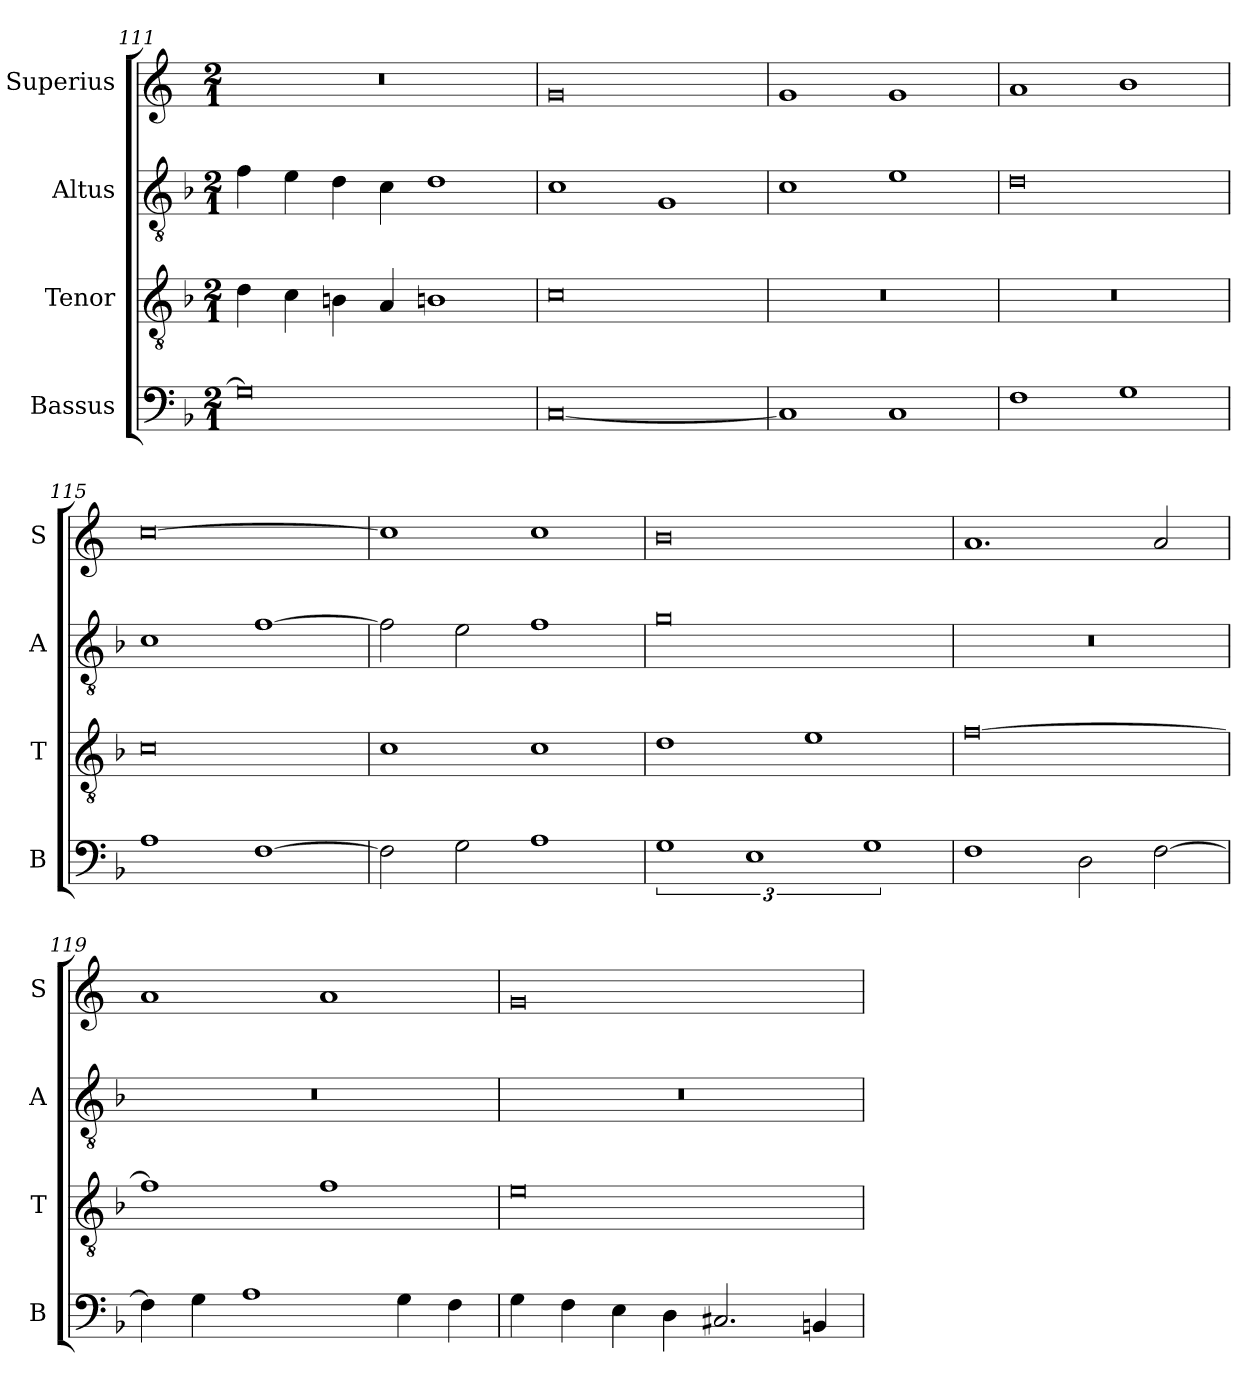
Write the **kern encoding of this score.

**kern	**kern	**kern	**kern
*part4	*part3	*part2	*part1
*staff4	*staff3	*staff2	*staff1
*I"Bassus	*I"Tenor	*I"Altus	*I"Superius
*I'B	*I'T	*I'A	*I'S
*clefF4	*clefGv2	*clefGv2	*clefG2
*k[b-]	*k[b-]	*k[b-]	*k[]
*M2/1	*M2/1	*M2/1	*M2/1
=111	=111	=111	=111
0G]	4d\	4f\	0r
.	4c\	4e\	.
.	4Bn\	4d\	.
.	4A/	4c\	.
.	1Bn	1d	.
=112	=112	=112	=112
[0C	0c	1c	0g
.	.	1G	.
=113	=113	=113	=113
1C]	0r	1c	1g
1C	.	1e	1g
=114	=114	=114	=114
1F	0r	0d	1a
1G	.	.	1b
=115	=115	=115	=115
1A	0c	1c	[0cc
[1F	.	[1f	.
=116	=116	=116	=116
2F\]	1c	2f\]	1cc]
2G\	.	2e\	.
1A	1c	1f	1cc
=117	=117	=117	=117
3%2G	1d	0g	0b
3%2E	.	.	.
.	1e	.	.
3%2G	.	.	.
=118	=118	=118	=118
1F	[0f	0r	1.a
2D\	.	.	.
[2F\	.	.	2a/
=119	=119	=119	=119
4F\]	1f]	0r	1a
4G\	.	.	.
1A	.	.	.
.	1f	.	1a
4G\	.	.	.
4F\	.	.	.
=120	=120	=120	=120
4G\	0e	0r	0g
4F\	.	.	.
4E\	.	.	.
4D\	.	.	.
2.C#X/	.	.	.
4BBn/	.	.	.
=	=	=	=
*-	*-	*-	*-
